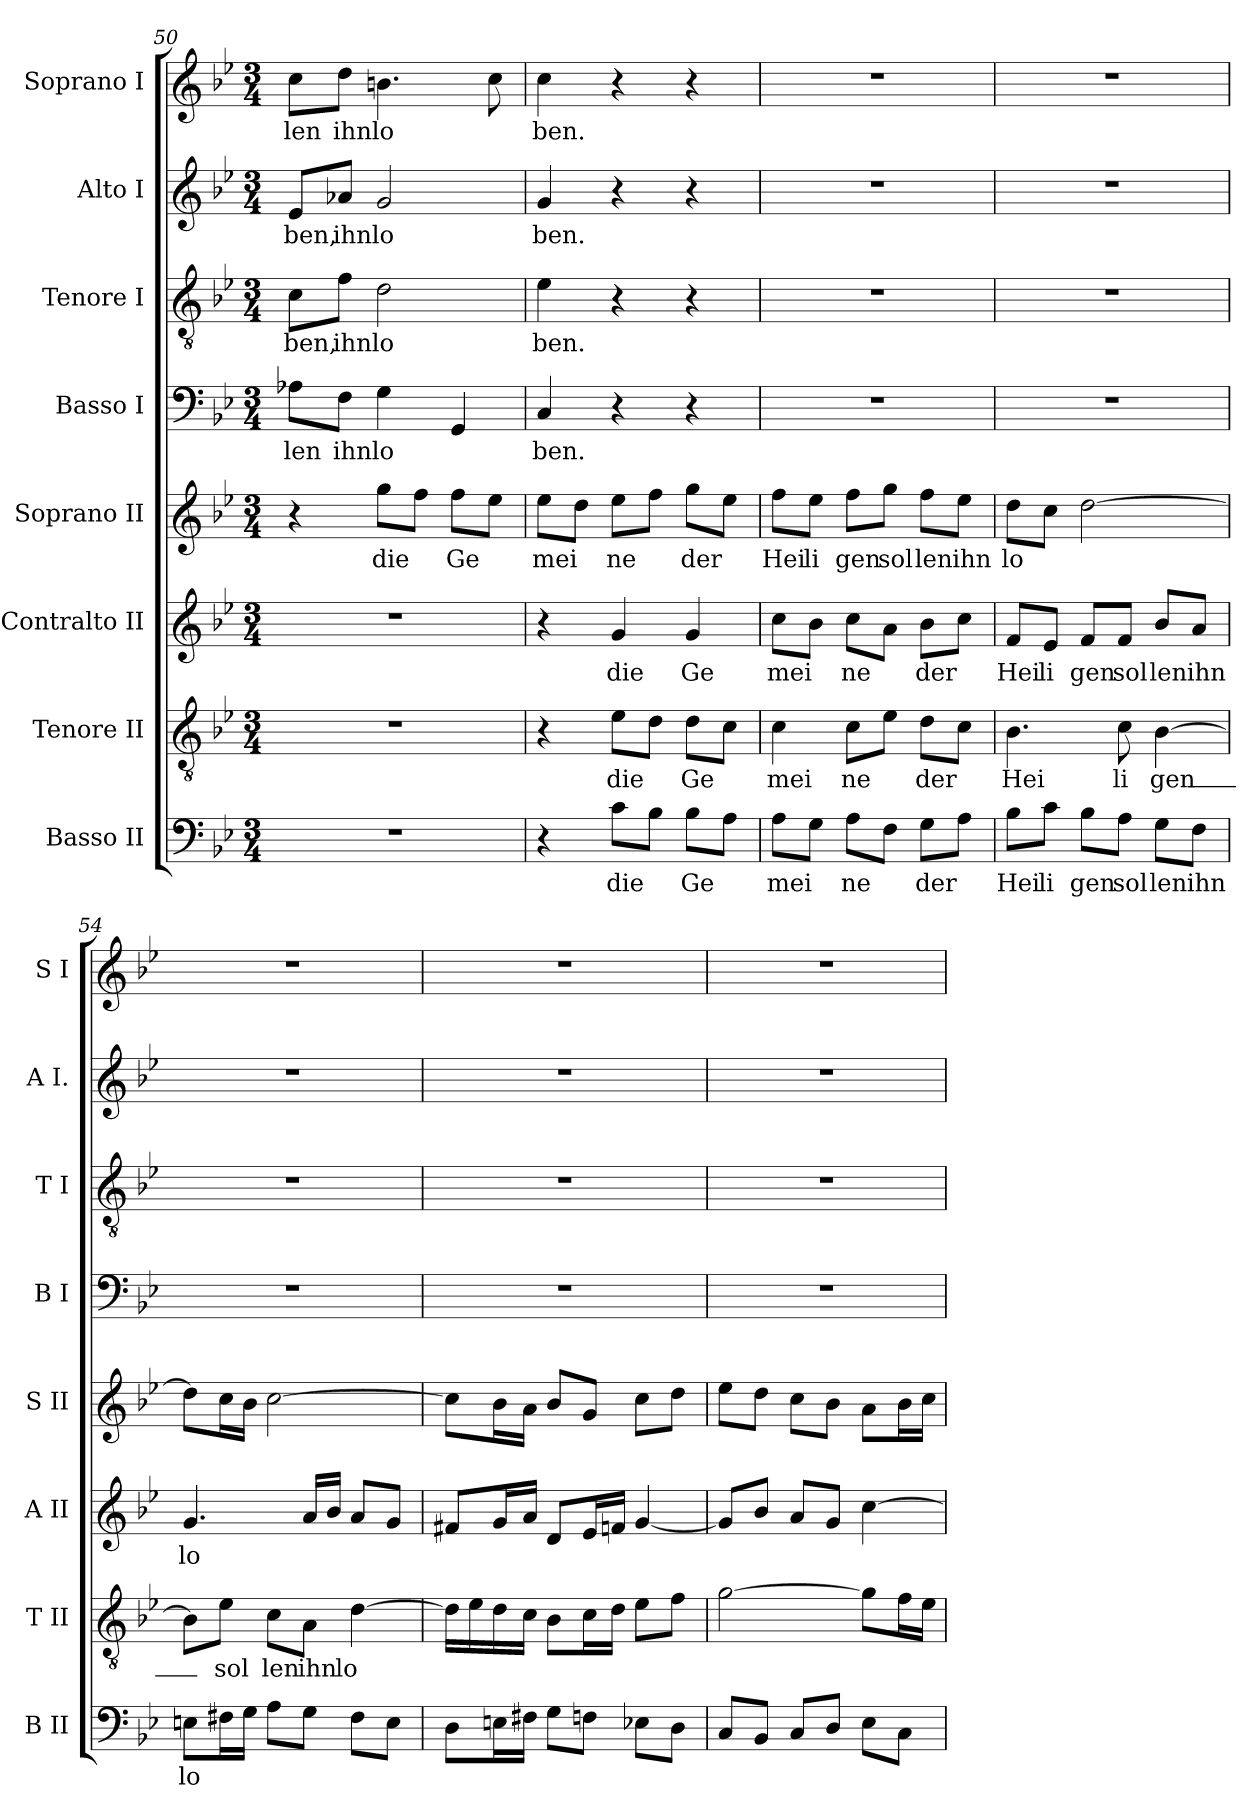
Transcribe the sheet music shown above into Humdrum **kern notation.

**kern	**text	**kern	**text	**kern	**text	**kern	**text	**kern	**text	**kern	**text	**kern	**text	**kern	**text
*part8	*part8	*part7	*part7	*part6	*part6	*part5	*part5	*part4	*part4	*part3	*part3	*part2	*part2	*part1	*part1
*staff8	*staff8	*staff7	*staff7	*staff6	*staff6	*staff5	*staff5	*staff4	*staff4	*staff3	*staff3	*staff2	*staff2	*staff1	*staff1
*I"Basso II	*	*I"Tenore II	*	*I"Contralto II	*	*I"Soprano II	*	*I"Basso I	*	*I"Tenore I	*	*I"Alto I	*	*I"Soprano I	*
*I'B II	*	*I'T II	*	*I'A II	*	*I'S II	*	*I'B I	*	*I'T I	*	*I'A I.	*	*I'S I	*
*clefF4	*	*clefGv2	*	*clefG2	*	*clefG2	*	*clefF4	*	*clefGv2	*	*clefG2	*	*clefG2	*
*k[b-e-]	*	*k[b-e-]	*	*k[b-e-]	*	*k[b-e-]	*	*k[b-e-]	*	*k[b-e-]	*	*k[b-e-]	*	*k[b-e-]	*
*M3/4	*	*M3/4	*	*M3/4	*	*M3/4	*	*M3/4	*	*M3/4	*	*M3/4	*	*M3/4	*
=50	=50	=50	=50	=50	=50	=50	=50	=50	=50	=50	=50	=50	=50	=50	=50
!	!	!	!	!	!	!	!	!	!LO:LY:b	!	!LO:LY:b	!	!LO:LY:b	!	!LO:LY:b
2.r	.	2.r	.	2.r	.	4r	.	8A-X\L	len	8c\L	ben,	8e-/L	ben,	8cc\L	len
!	!	!	!	!	!	!	!	!	!LO:LY:b	!	!LO:LY:b	!	!LO:LY:b	!	!LO:LY:b
.	.	.	.	.	.	.	.	8F\J	ihn	8f\J	ihn	8a-X/J	ihn	8dd\J	ihn
!	!	!	!	!	!	!	!LO:LY:b	!	!LO:LY:b	!	!LO:LY:b	!	!LO:LY:b	!	!LO:LY:b
.	.	.	.	.	.	8gg\L	die	4G\	lo	2d\	lo	2g/	lo	4.bn\	lo
.	.	.	.	.	.	8ff\J	.	.	.	.	.	.	.	.	.
!	!	!	!	!	!	!	!LO:LY:b	!	!	!	!	!	!	!	!
.	.	.	.	.	.	8ff\L	Ge	4GG/	.	.	.	.	.	.	.
.	.	.	.	.	.	8ee-\J	.	.	.	.	.	.	.	8cc\	.
=51	=51	=51	=51	=51	=51	=51	=51	=51	=51	=51	=51	=51	=51	=51	=51
!	!	!	!	!	!	!	!LO:LY:b	!	!LO:LY:b	!	!LO:LY:b	!	!LO:LY:b	!	!LO:LY:b
4r	.	4r	.	4r	.	8ee-\L	mei	4C/	ben.	4e-\	ben.	4g/	ben.	4cc\	ben.
.	.	.	.	.	.	8dd\J	.	.	.	.	.	.	.	.	.
!	!LO:LY:b	!	!LO:LY:b	!	!LO:LY:b	!	!LO:LY:b	!	!	!	!	!	!	!	!
8c\L	die	8e-\L	die	4g/	die	8ee-\L	ne	4r	.	4r	.	4r	.	4r	.
8B-\J	.	8d\J	.	.	.	8ff\J	.	.	.	.	.	.	.	.	.
!	!LO:LY:b	!	!LO:LY:b	!	!LO:LY:b	!	!LO:LY:b	!	!	!	!	!	!	!	!
8B-\L	Ge	8d\L	Ge	4g/	Ge	8gg\L	der	4r	.	4r	.	4r	.	4r	.
8A\J	.	8c\J	.	.	.	8ee-\J	.	.	.	.	.	.	.	.	.
=52	=52	=52	=52	=52	=52	=52	=52	=52	=52	=52	=52	=52	=52	=52	=52
!	!LO:LY:b	!	!LO:LY:b	!	!LO:LY:b	!	!LO:LY:b	!	!	!	!	!	!	!	!
8A\L	mei	4c\	mei	8cc\L	mei	8ff\L	Hei	2.r	.	2.r	.	2.r	.	2.r	.
!	!	!	!	!	!	!	!LO:LY:b	!	!	!	!	!	!	!	!
8G\J	.	.	.	8b-\J	.	8ee-\J	li	.	.	.	.	.	.	.	.
!	!LO:LY:b	!	!LO:LY:b	!	!LO:LY:b	!	!LO:LY:b	!	!	!	!	!	!	!	!
8A\L	ne	8c\L	ne	8cc\L	ne	8ff\L	gen	.	.	.	.	.	.	.	.
!	!	!	!	!	!	!	!LO:LY:b	!	!	!	!	!	!	!	!
8F\J	.	8e-\J	.	8a\J	.	8gg\J	sol	.	.	.	.	.	.	.	.
!	!LO:LY:b	!	!LO:LY:b	!	!LO:LY:b	!	!LO:LY:b	!	!	!	!	!	!	!	!
8G\L	der	8d\L	der	8b-\L	der	8ff\L	len	.	.	.	.	.	.	.	.
!	!	!	!	!	!	!	!LO:LY:b	!	!	!	!	!	!	!	!
8A\J	.	8c\J	.	8cc\J	.	8ee-\J	ihn	.	.	.	.	.	.	.	.
!!LO:PB:g=z
=53	=53	=53	=53	=53	=53	=53	=53	=53	=53	=53	=53	=53	=53	=53	=53
!	!LO:LY:b	!	!LO:LY:b	!	!LO:LY:b	!	!LO:LY:b	!	!	!	!	!	!	!	!
8B-\L	Hei	4.B-\	Hei	8f/L	Hei	8dd\L	lo	2.r	.	2.r	.	2.r	.	2.r	.
!	!LO:LY:b	!	!	!	!LO:LY:b	!	!	!	!	!	!	!	!	!	!
8c\J	li	.	.	8e-/J	li	8cc\J	.	.	.	.	.	.	.	.	.
!	!LO:LY:b	!	!	!	!LO:LY:b	!	!	!	!	!	!	!	!	!	!
8B-\L	gen	.	.	8f/L	gen	[2dd\	.	.	.	.	.	.	.	.	.
!	!LO:LY:b	!	!LO:LY:b	!	!LO:LY:b	!	!	!	!	!	!	!	!	!	!
8A\J	sol	8c\	li	8f/J	sol	.	.	.	.	.	.	.	.	.	.
!	!LO:LY:b	!	!LO:LY:b	!	!LO:LY:b	!	!	!	!	!	!	!	!	!	!
8G\L	len	[4B-\	gen_	8b-/L	len	.	.	.	.	.	.	.	.	.	.
!	!LO:LY:b	!	!	!	!LO:LY:b	!	!	!	!	!	!	!	!	!	!
8F\J	ihn	.	.	8a/J	ihn	.	.	.	.	.	.	.	.	.	.
=54	=54	=54	=54	=54	=54	=54	=54	=54	=54	=54	=54	=54	=54	=54	=54
!	!LO:LY:b	!	!	!	!LO:LY:b	!	!	!	!	!	!	!	!	!	!
8En\L	lo	8B-\L]	.	4.g/	lo	8dd\L]	.	2.r	.	2.r	.	2.r	.	2.r	.
!	!	!	!LO:LY:b	!	!	!	!	!	!	!	!	!	!	!	!
16F#X\L	.	8e-\J	sol	.	.	16cc\L	.	.	.	.	.	.	.	.	.
16G\JJ	.	.	.	.	.	16b-\JJ	.	.	.	.	.	.	.	.	.
!	!	!	!LO:LY:b	!	!	!	!	!	!	!	!	!	!	!	!
8A\L	.	8c\L	len	.	.	[2cc\	.	.	.	.	.	.	.	.	.
!	!	!	!LO:LY:b	!	!	!	!	!	!	!	!	!	!	!	!
8G\J	.	8A\J	ihn	16a/LL	.	.	.	.	.	.	.	.	.	.	.
.	.	.	.	16b-/JJ	.	.	.	.	.	.	.	.	.	.	.
!	!	!	!LO:LY:b	!	!	!	!	!	!	!	!	!	!	!	!
8F#\L	.	[4d\	lo	8a/L	.	.	.	.	.	.	.	.	.	.	.
8E\J	.	.	.	8g/J	.	.	.	.	.	.	.	.	.	.	.
=55	=55	=55	=55	=55	=55	=55	=55	=55	=55	=55	=55	=55	=55	=55	=55
8D\L	.	16d\LL]	.	8f#X/L	.	8cc\L]	.	2.r	.	2.r	.	2.r	.	2.r	.
.	.	16e-\	.	.	.	.	.	.	.	.	.	.	.	.	.
16En\L	.	16d\	.	16g/L	.	16b-\L	.	.	.	.	.	.	.	.	.
16F#X\JJ	.	16c\JJ	.	16a/JJ	.	16a\JJ	.	.	.	.	.	.	.	.	.
8G\L	.	8B-\L	.	8d/L	.	8b-/L	.	.	.	.	.	.	.	.	.
8Fn\J	.	16c\L	.	16e-/L	.	8g/J	.	.	.	.	.	.	.	.	.
.	.	16d\JJ	.	16fn/JJ	.	.	.	.	.	.	.	.	.	.	.
8E-X\L	.	8e-\L	.	[4g/	.	8cc\L	.	.	.	.	.	.	.	.	.
8D\J	.	8f\J	.	.	.	8dd\J	.	.	.	.	.	.	.	.	.
=56	=56	=56	=56	=56	=56	=56	=56	=56	=56	=56	=56	=56	=56	=56	=56
8C/L	.	[2g\	.	8g/L]	.	8ee-\L	.	2.r	.	2.r	.	2.r	.	2.r	.
8BB-/J	.	.	.	8b-/J	.	8dd\J	.	.	.	.	.	.	.	.	.
8C/L	.	.	.	8a/L	.	8cc\L	.	.	.	.	.	.	.	.	.
8D/J	.	.	.	8g/J	.	8b-\J	.	.	.	.	.	.	.	.	.
8E-\L	.	8g\L]	.	[4cc\	.	8a\L	.	.	.	.	.	.	.	.	.
8C\J	.	16f\L	.	.	.	16b-\L	.	.	.	.	.	.	.	.	.
.	.	16e-\JJ	.	.	.	16cc\JJ	.	.	.	.	.	.	.	.	.
=	=	=	=	=	=	=	=	=	=	=	=	=	=	=	=
*-	*-	*-	*-	*-	*-	*-	*-	*-	*-	*-	*-	*-	*-	*-	*-
